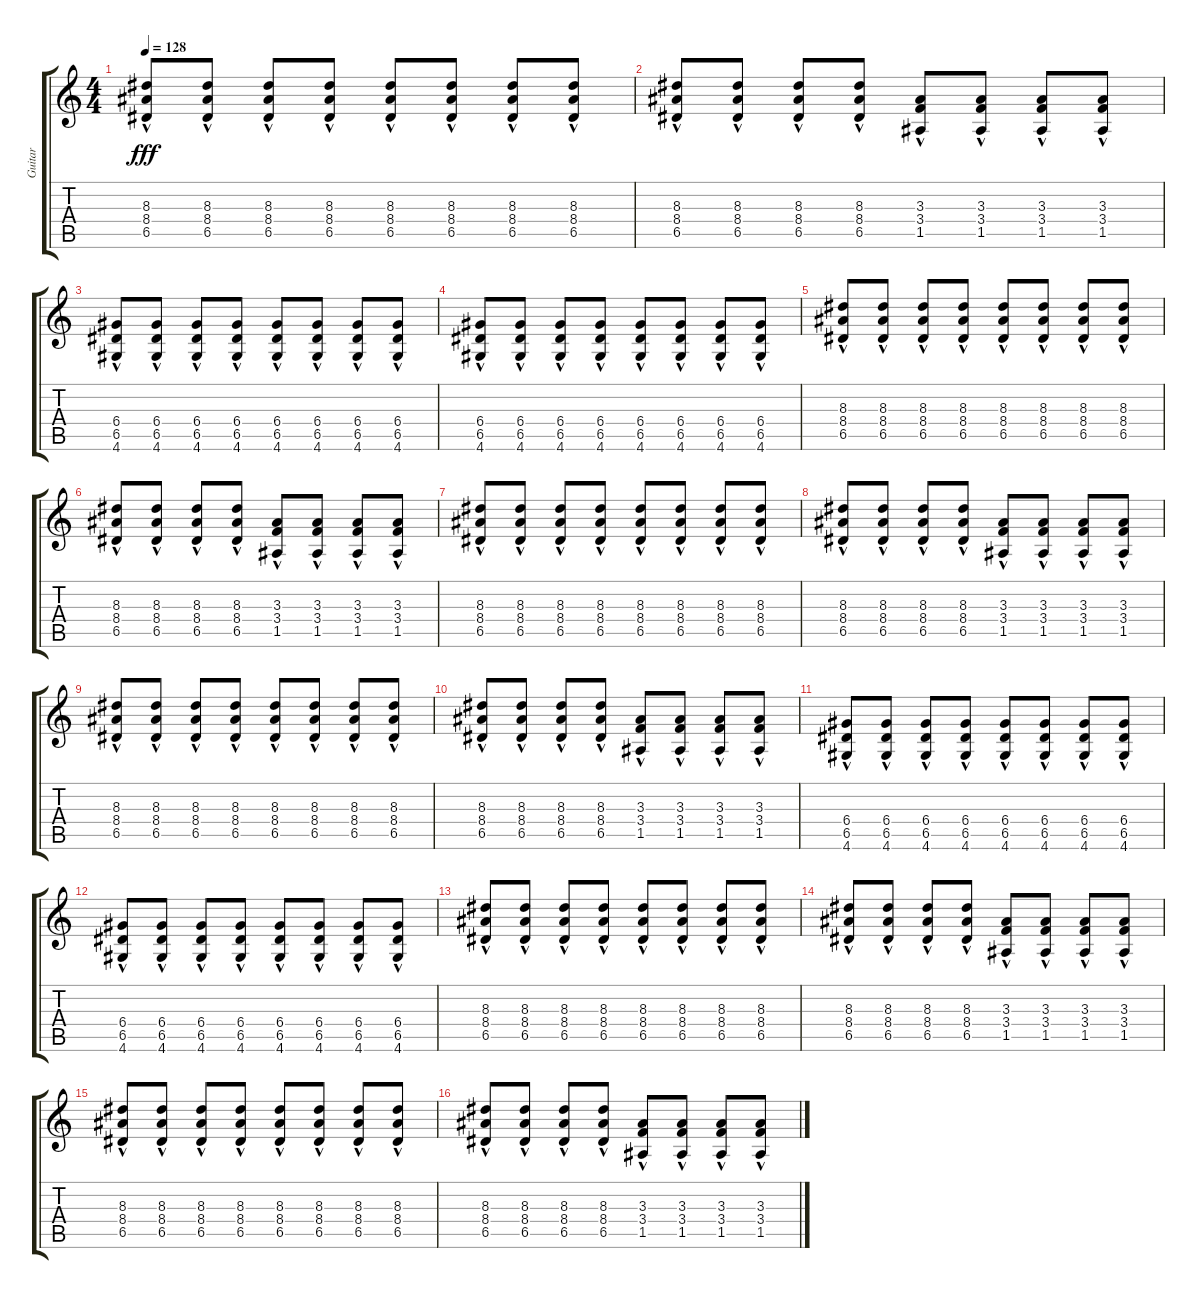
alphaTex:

\track ("Guitar" "Guitar") {instrument overdrivenguitar}
\staff {score tabs}
\tuning (E4 B3 G3 D3 A2 E2) {hide}
\ts (4 4)
\tempo 128
\clef g2
\ks c
(8.3 8.4 6.5{hac}).8{dy fff} (8.3 8.4 6.5{hac}).8 (8.3 8.4 6.5{hac}).8 (8.3 8.4 6.5{hac}).8 (8.3 8.4 6.5{hac}).8 (8.3 8.4 6.5{hac}).8 (8.3 8.4 6.5{hac}).8 (8.3 8.4 6.5{hac}).8 |
(8.3 8.4 6.5{hac}).8 (8.3 8.4 6.5{hac}).8 (8.3 8.4 6.5{hac}).8 (8.3 8.4 6.5{hac}).8 (3.3 3.4 1.5{hac}).8 (3.3 3.4 1.5{hac}).8 (3.3 3.4 1.5{hac}).8 (3.3 3.4 1.5{hac}).8 |
(6.4 6.5 4.6{hac}).8 (6.4 6.5 4.6{hac}).8 (6.4 6.5 4.6{hac}).8 (6.4 6.5 4.6{hac}).8 (6.4 6.5 4.6{hac}).8 (6.4 6.5 4.6{hac}).8 (6.4 6.5 4.6{hac}).8 (6.4 6.5 4.6{hac}).8 |
(6.4 6.5 4.6{hac}).8 (6.4 6.5 4.6{hac}).8 (6.4 6.5 4.6{hac}).8 (6.4 6.5 4.6{hac}).8 (6.4 6.5 4.6{hac}).8 (6.4 6.5 4.6{hac}).8 (6.4 6.5 4.6{hac}).8 (6.4 6.5 4.6{hac}).8 |
(8.3 8.4 6.5{hac}).8 (8.3 8.4 6.5{hac}).8 (8.3 8.4 6.5{hac}).8 (8.3 8.4 6.5{hac}).8 (8.3 8.4 6.5{hac}).8 (8.3 8.4 6.5{hac}).8 (8.3 8.4 6.5{hac}).8 (8.3 8.4 6.5{hac}).8 |
(8.3 8.4 6.5{hac}).8 (8.3 8.4 6.5{hac}).8 (8.3 8.4 6.5{hac}).8 (8.3 8.4 6.5{hac}).8 (3.3 3.4 1.5{hac}).8 (3.3 3.4 1.5{hac}).8 (3.3 3.4 1.5{hac}).8 (3.3 3.4 1.5{hac}).8 |
(8.3 8.4 6.5{hac}).8 (8.3 8.4 6.5{hac}).8 (8.3 8.4 6.5{hac}).8 (8.3 8.4 6.5{hac}).8 (8.3 8.4 6.5{hac}).8 (8.3 8.4 6.5{hac}).8 (8.3 8.4 6.5{hac}).8 (8.3 8.4 6.5{hac}).8 |
(8.3 8.4 6.5{hac}).8 (8.3 8.4 6.5{hac}).8 (8.3 8.4 6.5{hac}).8 (8.3 8.4 6.5{hac}).8 (3.3 3.4 1.5{hac}).8 (3.3 3.4 1.5{hac}).8 (3.3 3.4 1.5{hac}).8 (3.3 3.4 1.5{hac}).8 |
(8.3 8.4 6.5{hac}).8 (8.3 8.4 6.5{hac}).8 (8.3 8.4 6.5{hac}).8 (8.3 8.4 6.5{hac}).8 (8.3 8.4 6.5{hac}).8 (8.3 8.4 6.5{hac}).8 (8.3 8.4 6.5{hac}).8 (8.3 8.4 6.5{hac}).8 |
(8.3 8.4 6.5{hac}).8 (8.3 8.4 6.5{hac}).8 (8.3 8.4 6.5{hac}).8 (8.3 8.4 6.5{hac}).8 (3.3 3.4 1.5{hac}).8 (3.3 3.4 1.5{hac}).8 (3.3 3.4 1.5{hac}).8 (3.3 3.4 1.5{hac}).8 |
(6.4 6.5 4.6{hac}).8 (6.4 6.5 4.6{hac}).8 (6.4 6.5 4.6{hac}).8 (6.4 6.5 4.6{hac}).8 (6.4 6.5 4.6{hac}).8 (6.4 6.5 4.6{hac}).8 (6.4 6.5 4.6{hac}).8 (6.4 6.5 4.6{hac}).8 |
(6.4 6.5 4.6{hac}).8 (6.4 6.5 4.6{hac}).8 (6.4 6.5 4.6{hac}).8 (6.4 6.5 4.6{hac}).8 (6.4 6.5 4.6{hac}).8 (6.4 6.5 4.6{hac}).8 (6.4 6.5 4.6{hac}).8 (6.4 6.5 4.6{hac}).8 |
(8.3 8.4 6.5{hac}).8 (8.3 8.4 6.5{hac}).8 (8.3 8.4 6.5{hac}).8 (8.3 8.4 6.5{hac}).8 (8.3 8.4 6.5{hac}).8 (8.3 8.4 6.5{hac}).8 (8.3 8.4 6.5{hac}).8 (8.3 8.4 6.5{hac}).8 |
(8.3 8.4 6.5{hac}).8 (8.3 8.4 6.5{hac}).8 (8.3 8.4 6.5{hac}).8 (8.3 8.4 6.5{hac}).8 (3.3 3.4 1.5{hac}).8 (3.3 3.4 1.5{hac}).8 (3.3 3.4 1.5{hac}).8 (3.3 3.4 1.5{hac}).8 |
(8.3 8.4 6.5{hac}).8 (8.3 8.4 6.5{hac}).8 (8.3 8.4 6.5{hac}).8 (8.3 8.4 6.5{hac}).8 (8.3 8.4 6.5{hac}).8 (8.3 8.4 6.5{hac}).8 (8.3 8.4 6.5{hac}).8 (8.3 8.4 6.5{hac}).8 |
(8.3 8.4 6.5{hac}).8 (8.3 8.4 6.5{hac}).8 (8.3 8.4 6.5{hac}).8 (8.3 8.4 6.5{hac}).8 (3.3 3.4 1.5{hac}).8 (3.3 3.4 1.5{hac}).8 (3.3 3.4 1.5{hac}).8 (3.3 3.4 1.5{hac}).8
